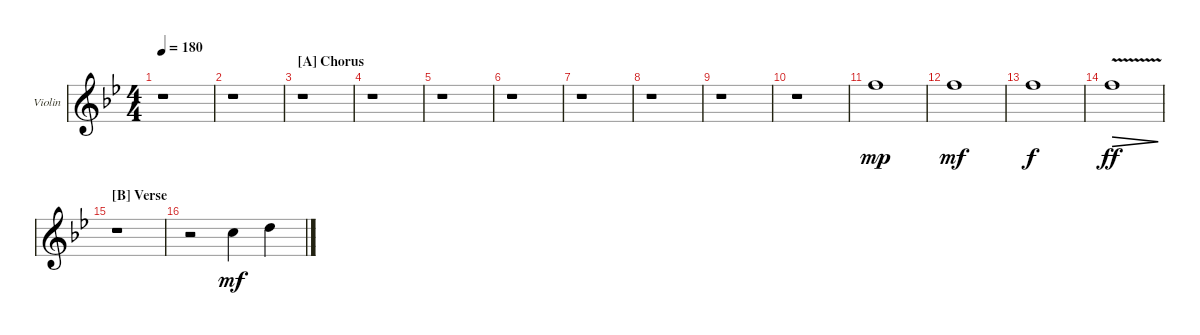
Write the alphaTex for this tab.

\defaultSystemsLayout 4
\bracketExtendMode groupsimilarinstruments
\firstSystemTrackNameOrientation horizontal
\otherSystemsTrackNameOrientation horizontal
\track ("Violin" "Violin") {instrument violin}
\staff {score}
\tuning (E5 A4 D4 G3)
\ts (4 4)
\tempo 180
\clef g2
\scale
0.333333
\ks bb
r.1{dy mp} |
\scale
0.333333 r.1 |
\section ("A" "Chorus")
\scale
0.333333 r.1 |
\scale
0.333333 r.1 |
\scale
0.333333 r.1 |
\scale
0.333333 r.1 |
\scale
0.333333 r.1 |
\scale
0.333333 r.1 |
\scale
0.333333 r.1 |
\scale
0.333333 r.1 |
\scale
0.333333 1.1.1 |
\scale
0.333333 1.1.1{dy mf} |
\scale
0.333333 1.1.1{dy f} |
\scale
0.333333 1.1{v}.1{dec dy ff} |
\section ("B" "Verse")
\scale
0.333333 r.1 |
\scale
0.333333 r.2 3.2.4{dy mf} 5.2.4
